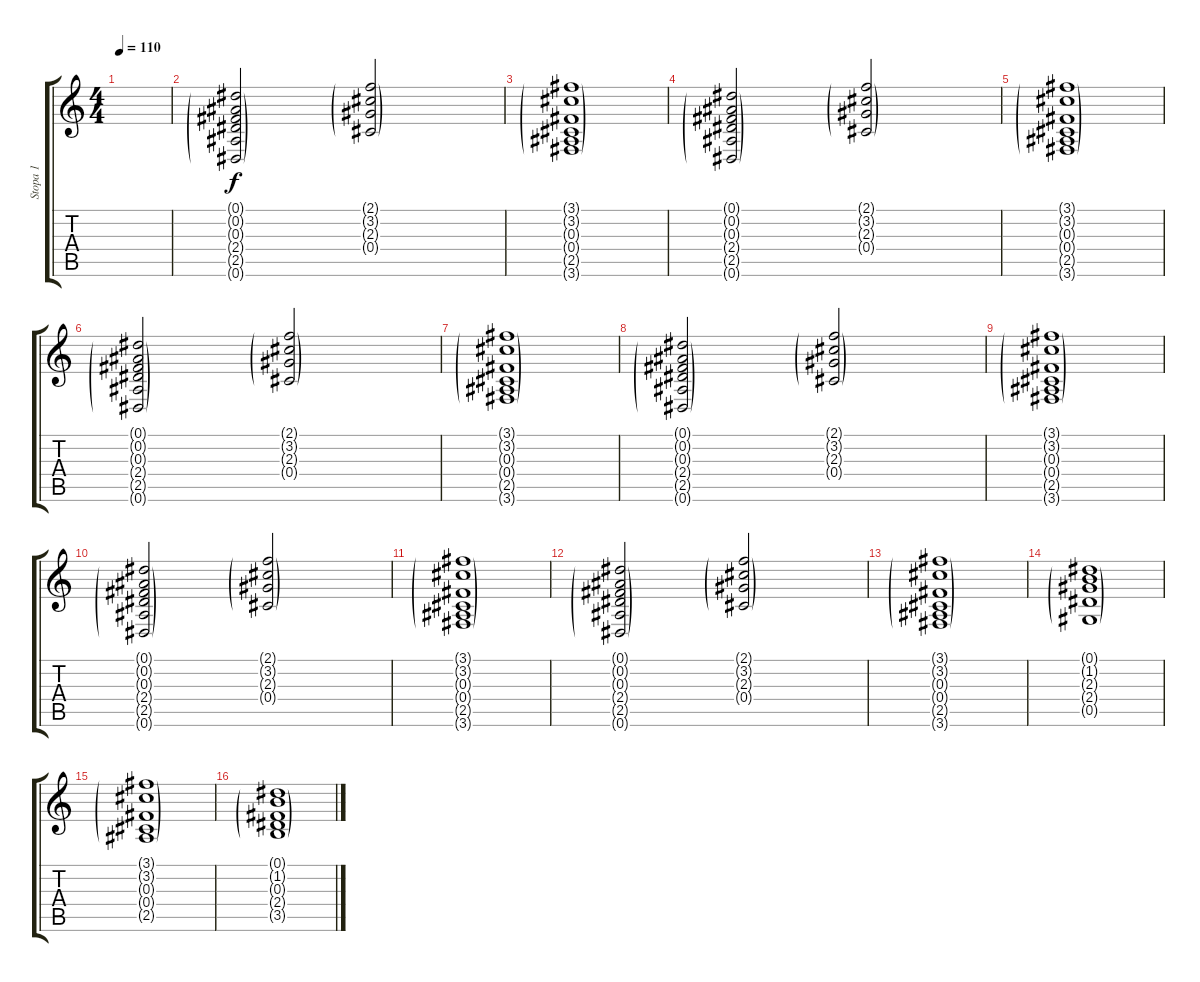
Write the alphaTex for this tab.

\track ("Stopa 1" "Stopa 1") {instrument overdrivenguitar}
\staff {score tabs}
\tuning (Eb4 Bb3 Gb3 Db3 Ab2 Eb2) {hide}
\ts (4 4)
\tempo 110
\clef g2
\ks c
|
(0.1{g} 0.2{g} 0.3{g} 2.4{g} 2.5{g} 0.6{g}).2 (2.1{g} 3.2{g} 2.3{g} 0.4{g}).2 |
(3.1{g} 3.2{g} 0.3{g} 0.4{g} 2.5{g} 3.6{g}).1 |
(0.1{g} 0.2{g} 0.3{g} 2.4{g} 2.5{g} 0.6{g}).2 (2.1{g} 3.2{g} 2.3{g} 0.4{g}).2 |
(3.1{g} 3.2{g} 0.3{g} 0.4{g} 2.5{g} 3.6{g}).1 |
(0.1{g} 0.2{g} 0.3{g} 2.4{g} 2.5{g} 0.6{g}).2 (2.1{g} 3.2{g} 2.3{g} 0.4{g}).2 |
(3.1{g} 3.2{g} 0.3{g} 0.4{g} 2.5{g} 3.6{g}).1 |
(0.1{g} 0.2{g} 0.3{g} 2.4{g} 2.5{g} 0.6{g}).2 (2.1{g} 3.2{g} 2.3{g} 0.4{g}).2 |
(3.1{g} 3.2{g} 0.3{g} 0.4{g} 2.5{g} 3.6{g}).1 |
(0.1{g} 0.2{g} 0.3{g} 2.4{g} 2.5{g} 0.6{g}).2 (2.1{g} 3.2{g} 2.3{g} 0.4{g}).2 |
(3.1{g} 3.2{g} 0.3{g} 0.4{g} 2.5{g} 3.6{g}).1 |
(0.1{g} 0.2{g} 0.3{g} 2.4{g} 2.5{g} 0.6{g}).2 (2.1{g} 3.2{g} 2.3{g} 0.4{g}).2 |
(3.1{g} 3.2{g} 0.3{g} 0.4{g} 2.5{g} 3.6{g}).1 |
(0.1{g} 1.2{g} 2.3{g} 2.4{g} 0.5{g}).1 |
(3.1{g} 3.2{g} 0.3{g} 0.4{g} 2.5{g}).1 |
(0.1{g} 1.2{g} 0.3{g} 2.4{g} 3.5{g}).1
